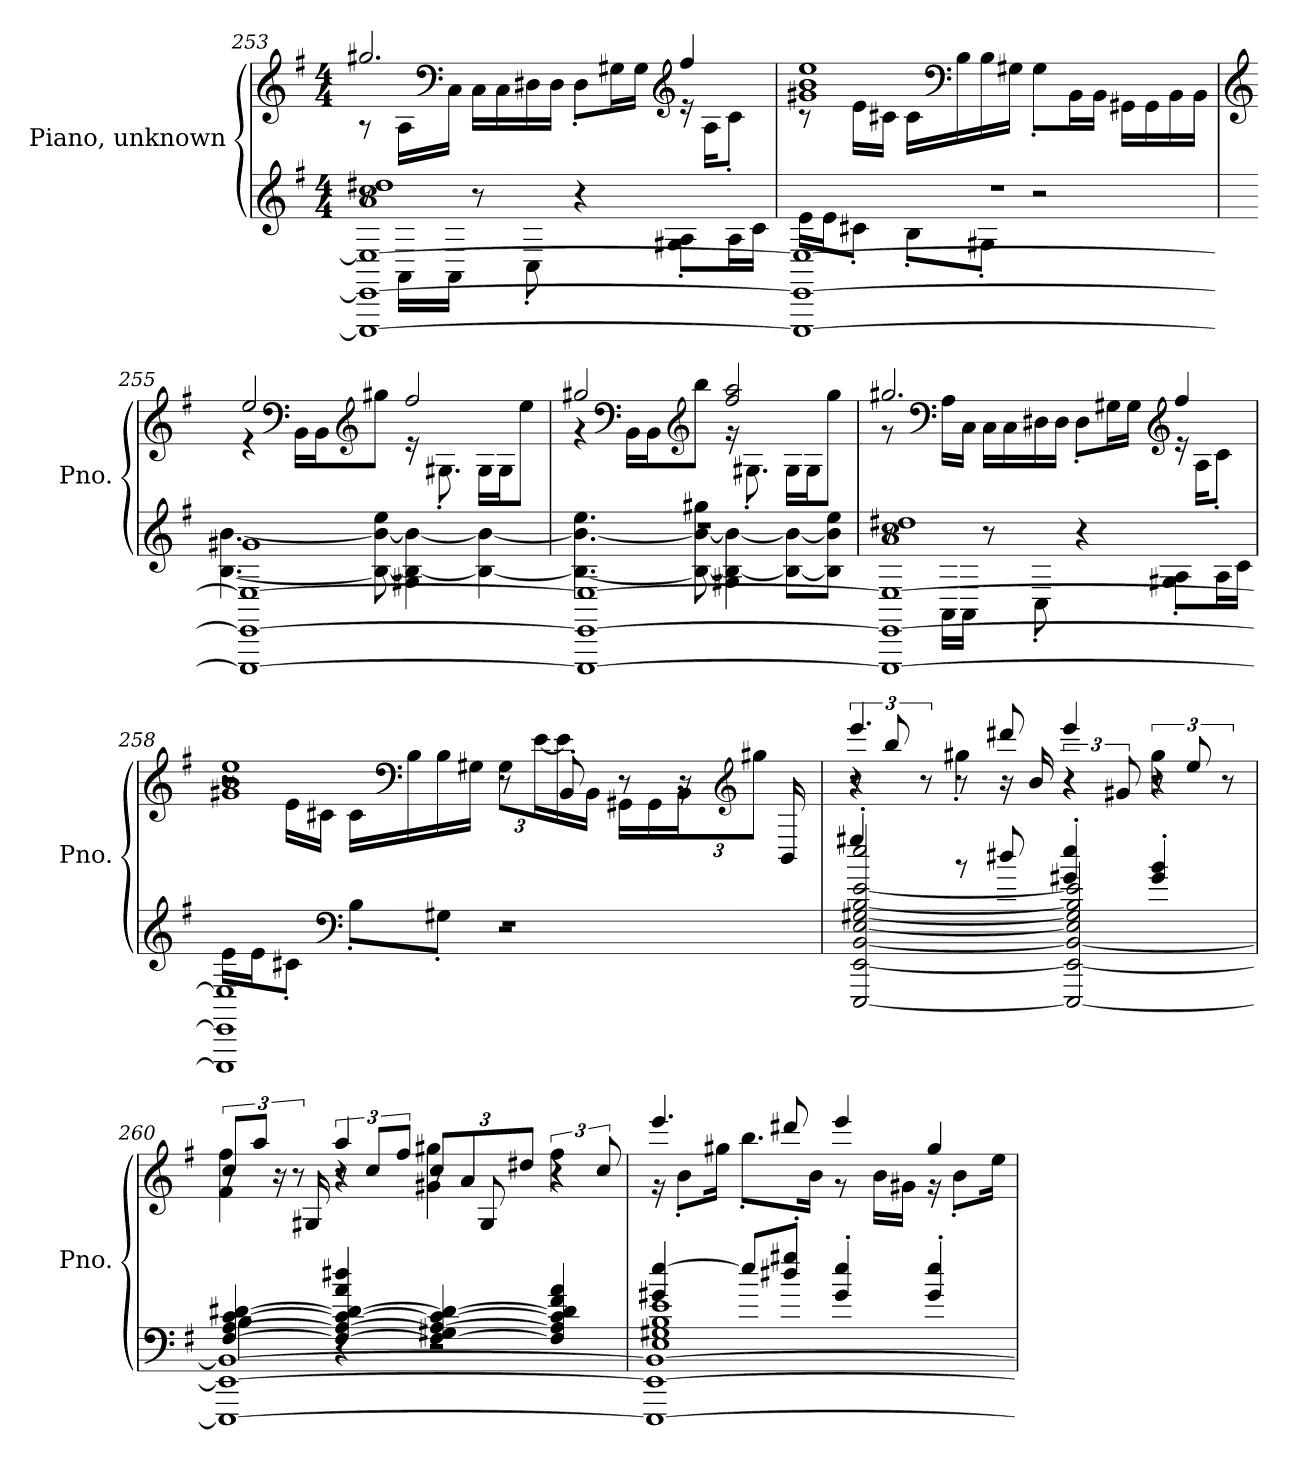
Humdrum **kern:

**kern	**kern
*part1	*part1
*staff2	*staff1
*I"Piano, unknown	*
*I'Pno.	*
!!LO:LB:g=z
*clefG2	*clefG2
*k[f#]	*k[f#]
*M4/4	*M4/4
=253	=253
*^	*^
*	*^	*	*
1a 1cc 1dd#X	8r	1EEE_ 1EE_ 1E_	2.gg#X/	8r
.	16AA\LL	.	.	16A\LL
*	*	*	*clefF4	*
.	16AA\JJ	.	.	16C\JJ
.	8r	.	.	16C\LL
.	.	.	.	16C\
.	8C'\	.	.	16D#X\
.	.	.	.	16D#\JJ
.	4r	.	.	8D#'\L
.	.	.	.	16G#X\L
.	.	.	.	16G#\JJ
*	*	*	*clefG2	*
.	8G#X\' 8A\'L	.	4ff#/	16r
.	.	.	.	16A\KL
.	16A\L	.	.	8c'\J
.	16c\JJ	.	.	.
=254	=254	=254	=254	=254
1r	16e\LL	1EEE_ 1EE_ 1E_	1g#X 1b 1ee	8r
.	16e\J	.	.	.
.	8c#X'\J	.	.	16e\LL
.	.	.	.	16c#X\JJ
.	8B'\L	.	.	16c#\LL
*	*	*	*clefF4	*
.	.	.	.	16B\
.	8G#X'\J	.	.	16B\
.	.	.	.	16G#X\JJ
.	2r	.	.	8G#'\L
.	.	.	.	16BB\L
.	.	.	.	16BB\JJ
.	.	.	.	16GG#X\LL
.	.	.	.	16GG#\
.	.	.	.	16BB\
.	.	.	.	16BB\JJ
!!LO:LB:g=z	!!
=255	=255	=255	=255	=255
*	*	*	*clefG2	*
1g#X	[4.B\ [4.b\	1EEE_ 1EE_ 1E_	2ee/	4r
*	*	*	*clefF4	*
.	.	.	.	16BB\LL
.	.	.	.	16BB\J
*	*	*	*clefG2	*
.	8B\_ 8b\_ 8ee\	.	.	8gg#X\J
.	4G#X\ 4B\_ 4b\_	.	2ff#/	16r
.	.	.	.	8.G#X'\
.	4B\_ 4b\_	.	.	16G#\LL
.	.	.	.	16G#\J
.	.	.	.	8ee\J
=256	=256	=256	=256	=256
1r	4.B\_ 4.b\_ 4.ee\	1EEE_ 1EE_ 1E_	2gg#X/	4r
*	*	*	*clefF4	*
.	.	.	.	16BB\LL
.	.	.	.	16BB\J
*	*	*	*clefG2	*
.	8B\_ 8b\_ 8gg#X\	.	.	8bb\J
.	4G#X\ 4B\_ 4b\_	.	2ff#/ 2aa/	16r
.	.	.	.	8.G#X'\
.	8B\_ 8b\_L	.	.	16G#\LL
.	.	.	.	16G#\J
.	8B\] 8b\] 8ee\J	.	.	8gg#\J
!!LO:LB:g=z	!!
=257	=257	=257	=257	=257
1a 1cc 1dd#X	8r	1EEE_ 1EE_ 1E_	2.gg#X/	8r
*	*	*	*clefF4	*
.	16AA\LL	.	.	16A\LL
.	16AA\JJ	.	.	16C\JJ
.	8r	.	.	16C\LL
.	.	.	.	16C\
.	8C'\	.	.	16D#X\
.	.	.	.	16D#\JJ
.	4r	.	.	8D#'\L
.	.	.	.	16G#X\L
.	.	.	.	16G#\JJ
*	*	*	*clefG2	*
.	8G#X\' 8A\'L	.	4ff#/	16r
.	.	.	.	16A\KL
.	16A\L	.	.	8c'\J
.	16c\JJ	.	.	.
!!LO:LB:g=z
=258	=258	=258	=258	=258
*	*	*	*	*^
1r	16e\LL	1EEE] 1EE] 1E]	1g#X 1b 1ee	8r	2r
.	16e\J	.	.	.	.
.	8c#X'\J	.	.	16e\LL	.
.	.	.	.	16c#X\JJ	.
*clefF4	*	*	*	*	*
.	8B'\L	.	.	16c#\LL	.
*	*	*	*clefF4	*	*
.	.	.	.	16B\	.
.	8G#X'\J	.	.	16B\	.
.	.	.	.	16G#X\JJ	.
*	*	*	*	*Xbrackettup	*
.	2r	.	.	12G#\L	8r
.	.	.	.	[24e\L	.
.	.	.	.	16e\]	8BB'/
.	.	.	.	16BB\JJ	.
.	.	.	.	16GG#X\LL	8r
.	.	.	.	16GG#\	.
.	.	.	.	24BB\J	16r
*	*	*	*clefG2	*	*
.	.	.	.	12gg#X\J	.
.	.	.	.	.	16BB/
*	*v	*v	*	*	*
!!LO:LB:g=z	!!	!!
=259	=259	=259	=259	=259
*	*	*	*	*brackettup
4gg#X'/	[2EEE/ [2EE/ [2BB/ [2E/ [2G#X/ [2B/ [2e/ 2ee/	4.eee/	4r	12r
.	.	.	.	12bb/
.	.	.	.	12r
8r	.	.	4gg#X'\	8r
8dd#X/	.	8ddd#X/	.	16r
.	.	.	.	16b/
4g#X/' 4ee/'	2EEE/_ 2EE/_ 2BB/_ 2E/] 2G#/] 2B/] 2e/]	4eee/	4r	6r
.	.	.	.	12g#X/
4g#/' 4b/'	.	4r	4gg#\	12r
.	.	.	.	12ee/
.	.	.	.	12r
=260	=260	=260	=260	=260
*	*^	*	*	*
[4F#/ [4A/ [4c/ [4d#X/	4B\	1EEE_ 1EE_ 1BB_	12cc/L	4f#\ 4ff#\	8r
.	.	.	12aa/J	.	.
.	.	.	.	.	16r
.	.	.	12r	.	.
.	.	.	.	.	16G#X/
4F#/_ 4A/_ 4c/_ 4d#/_ 4a/ 4dd#X/	4r	.	12r	4r	4aa/
.	.	.	12cc/L	.	.
.	.	.	12ff#/J	.	.
*	*	*	*Xbrackettup	*	*
4F#/_ 4G#X/ 4A/_ 4c/_ 4d#/_	2r	.	12cc/L	4g#X\ 4gg#X\	8r
.	.	.	12a/	.	.
.	.	.	.	.	8G#/
.	.	.	12dd#X/J	.	.
*	*	*	*brackettup	*	*
4F#/] 4A/] 4c/] 4d#/] 4f#/ 4a/	.	.	6r	4ff#\	4r
.	.	.	12cc/	.	.
*	*	*	*	*v	*v
!!LO:PB:g=z
=261	=261	=261	=261	=261
4g#X/ [4ee/	1E 1G#X 1B 1e	1EEE_ 1EE_ 1BB_	4.eee/	16r
.	.	.	.	8b'\L
.	.	.	.	16gg#X\Jk
8ee/L]	.	.	.	8.bb'\L
8dd#X/' 8gg#X/'J	.	.	8ddd#X/	.
.	.	.	.	16b\Jk
4g#/' 4ee/'	.	.	4eee/	8r
.	.	.	.	16b\LL
.	.	.	.	16g#X\JJ
4g#/' 4ee/'	.	.	4gg#/	16r
.	.	.	.	8b'\L
.	.	.	.	16ee\Jk
*v	*v	*v	*	*
*	*v	*v
=	=
*-	*-
